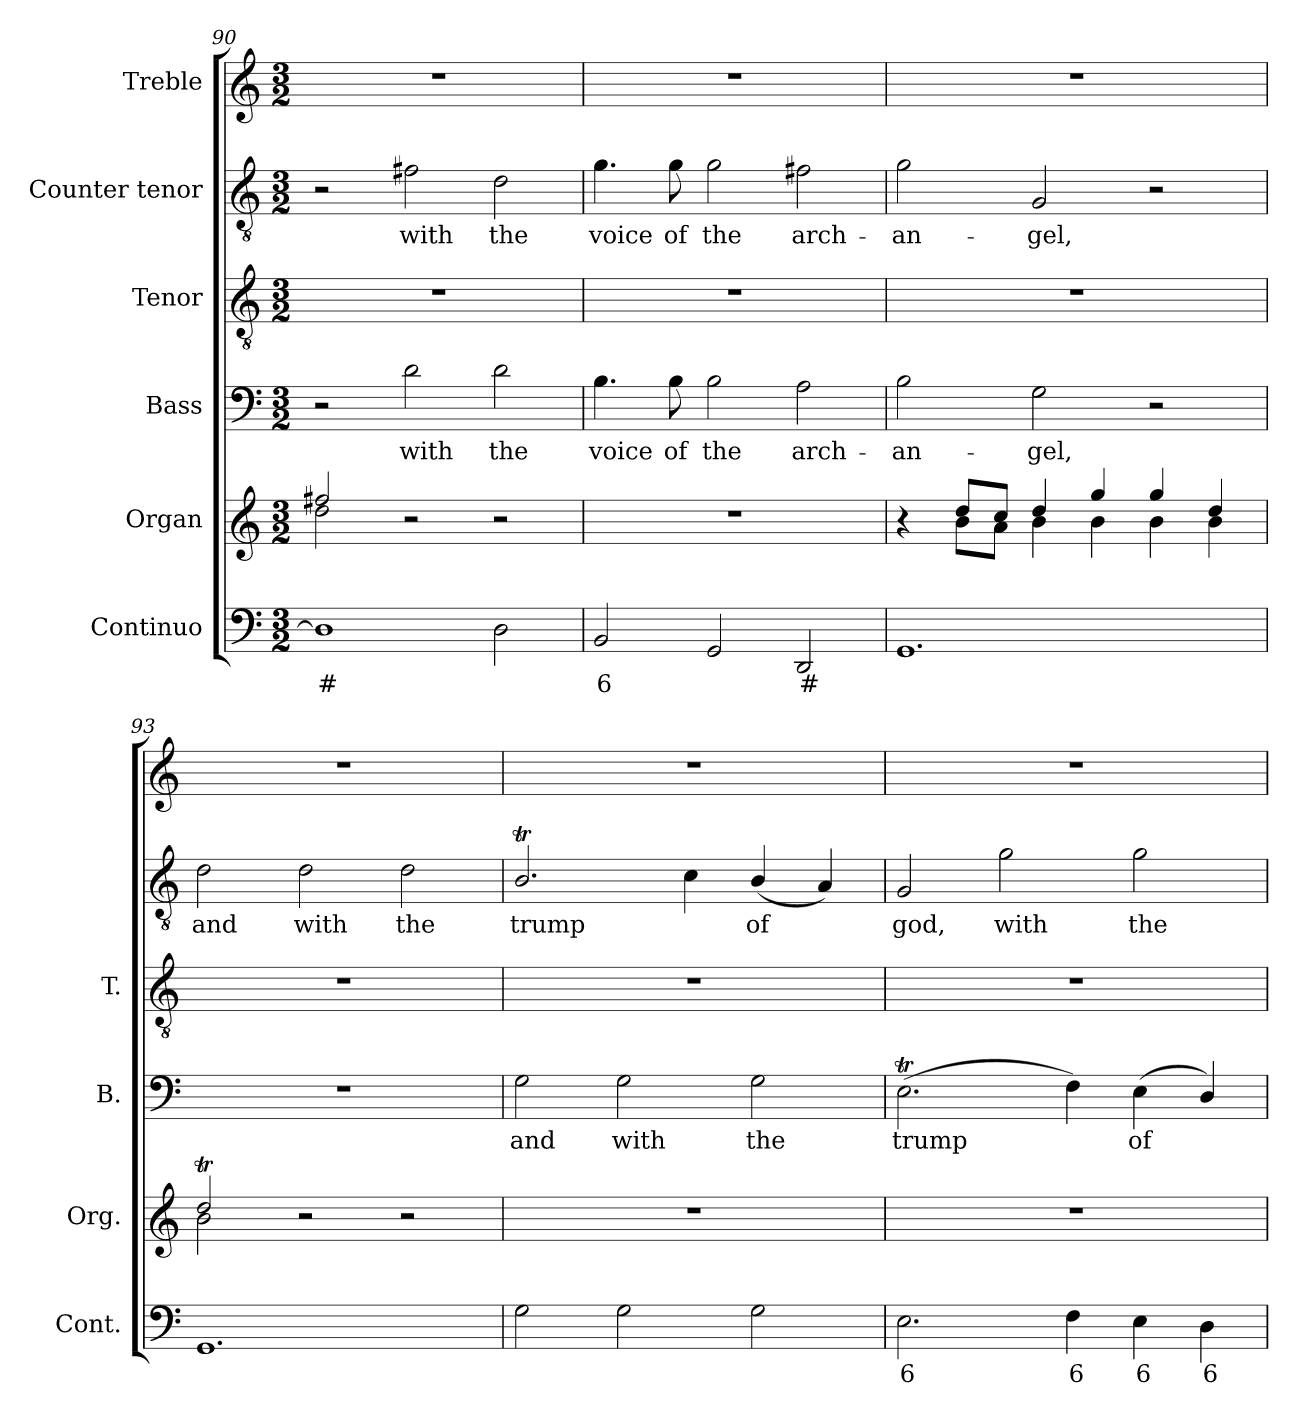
**kern	**text	**kern	**kern	**text	**kern	**kern	**text	**kern
*part6	*part6	*part5	*part4	*part4	*part3	*part2	*part2	*part1
*staff6	*staff6	*staff5	*staff4	*staff4	*staff3	*staff2	*staff2	*staff1
*I"Continuo	*	*I"Organ	*I"Bass	*	*I"Tenor	*I"Counter tenor	*	*I"Treble
*I'Cont.	*	*I'Org.	*I'B.	*	*I'T.	*	*	*
*clefF4	*	*clefG2	*clefF4	*	*clefGv2	*clefGv2	*	*clefG2
*	*	*	*	*	*ITrd7c12	*ITrd7c12	*	*
*k[]	*	*k[]	*k[]	*	*k[]	*k[]	*	*k[]
*C:	*	*C:	*C:	*	*C:	*C:	*	*C:
*M3/2	*	*M3/2	*M3/2	*	*M3/2	*M3/2	*	*M3/2
=90	=90	=90	=90	=90	=90	=90	=90	=90
!	!LO:LY:b:color=#000000	!	!	!	!LO:N:vis=1	!	!	!LO:N:vis=1
*	*	*^	*	*	*	*	*	*
1Di]	#	2ff#Xi/	2ddi\	2r	.	1.r	2r	.	1.r
!	!	!	!	!	!LO:LY:b:color=#000000	!	!	!	!
!	!	!	!	!	!	!	!	!LO:LY:b:color=#000000	!
.	.	2r	2ryy	2di\	with	.	2F#Xi\	with	.
!	!	!	!	!	!LO:LY:b:color=#000000	!	!	!	!
!	!	!	!	!	!	!	!	!LO:LY:b:color=#000000	!
2Di\	.	2r	2ryy	2di\	the	.	2Di\	the	.
*	*	*v	*v	*	*	*	*	*	*
=91	=91	=91	=91	=91	=91	=91	=91	=91
*	*	*^	*	*	*	*	*	*
!	!LO:LY:b:color=#000000	!LO:N:vis=1	!	!	!	!	!	!	!
*	*	*v	*v	*	*	*	*	*	*
*	*	*^	*	*	*	*	*	*
!	!	!	!	!	!LO:LY:b:color=#000000	!LO:N:vis=1	!	!	!
*	*	*v	*v	*	*	*	*	*	*
*	*	*^	*	*	*	*	*	*
!	!	!	!	!	!	!	!	!LO:LY:b:color=#000000	!LO:N:vis=1
*	*	*v	*v	*	*	*	*	*	*
2BBi/	6	1.r	4.Bi\	voice	1.r	4.Gi\	voice	1.r
!	!	!	!	!LO:LY:b:color=#000000	!	!	!	!
!	!	!	!	!	!	!	!LO:LY:b:color=#000000	!
.	.	.	8Bi\	of	.	8Gi\	of	.
!	!	!	!	!LO:LY:b:color=#000000	!	!	!	!
!	!	!	!	!	!	!	!LO:LY:b:color=#000000	!
2GGi/	.	.	2Bi\	the	.	2Gi\	the	.
!	!LO:LY:b:color=#000000	!	!	!	!	!	!	!
!	!	!	!	!LO:LY:b:color=#000000	!	!	!	!
!	!	!	!	!	!	!	!LO:LY:b:color=#000000	!
2DDi/	#	.	2Ai\	arch-	.	2F#Xi\	arch-	.
!!LO:LB:g=z
=92	=92	=92	=92	=92	=92	=92	=92	=92
*	*	*^	*	*	*	*	*	*
!	!	!	!	!	!LO:LY:b:color=#000000	!LO:N:vis=1	!	!	!
!	!	!	!	!	!	!	!	!LO:LY:b:color=#000000	!LO:N:vis=1
1.GGi	.	4r	4ryy	2Bi\	-an-	1.r	2Gi\	-an-	1.r
.	.	8ddi/L	8bi\L	.	.	.	.	.	.
.	.	8cci/J	8ai\J	.	.	.	.	.	.
!	!	!	!	!	!LO:LY:b:color=#000000	!	!	!	!
!	!	!	!	!	!	!	!	!LO:LY:b:color=#000000	!
.	.	4ddi/	4bi\	2Gi\	-gel,	.	2GGi/	-gel,	.
.	.	4ggi/	4bi\	.	.	.	.	.	.
.	.	4ggi/	4bi\	2r	.	.	2r	.	.
.	.	4ddi/	4bi\	.	.	.	.	.	.
=93	=93	=93	=93	=93	=93	=93	=93	=93	=93
!	!	!	!	!LO:N:vis=1	!	!LO:N:vis=1	!	!	!
!	!	!	!	!	!	!	!	!LO:LY:b:color=#000000	!LO:N:vis=1
1.GGi	.	2ddTi/	2bi\	1.r	.	1.r	2Di\	and	1.r
!	!	!	!	!	!	!	!	!LO:LY:b:color=#000000	!
.	.	2r	2ryy	.	.	.	2Di\	with	.
!	!	!	!	!	!	!	!	!LO:LY:b:color=#000000	!
.	.	2r	2ryy	.	.	.	2Di\	the	.
=94	=94	=94	=94	=94	=94	=94	=94	=94	=94
!	!	!LO:N:vis=1	!	!	!	!	!	!	!
*	*	*v	*v	*	*	*	*	*	*
*	*	*^	*	*	*	*	*	*
!	!	!	!	!	!LO:LY:b:color=#000000	!LO:N:vis=1	!	!	!
*	*	*v	*v	*	*	*	*	*	*
*	*	*^	*	*	*	*	*	*
!	!	!	!	!	!	!	!	!LO:LY:b:color=#000000	!LO:N:vis=1
*	*	*v	*v	*	*	*	*	*	*
2Gi\	.	1.r	2Gi\	and	1.r	2.BBti/	trump	1.r
!	!	!	!	!LO:LY:b:color=#000000	!	!	!	!
2Gi\	.	.	2Gi\	with	.	.	.	.
.	.	.	.	.	.	4Ci\	.	.
!	!	!	!	!LO:LY:b:color=#000000	!	!	!	!
!	!	!	!	!	!	!	!LO:LY:b:color=#000000	!
2Gi\	.	.	2Gi\	the	.	(4BBi/	of	.
.	.	.	.	.	.	4AAi/)	.	.
=95	=95	=95	=95	=95	=95	=95	=95	=95
!	!LO:LY:b:color=#000000	!LO:N:vis=1	!	!	!	!	!	!
!	!	!	!	!LO:LY:b:color=#000000	!LO:N:vis=1	!	!	!
!	!	!	!	!	!	!	!LO:LY:b:color=#000000	!LO:N:vis=1
2.Ei\	6	1.r	(2.Eti\	trump	1.r	2GGi/	god,	1.r
!	!	!	!	!	!	!	!LO:LY:b:color=#000000	!
.	.	.	.	.	.	2Gi\	with	.
!	!LO:LY:b:color=#000000	!	!	!	!	!	!	!
4Fi\	6	.	4Fi\)	.	.	.	.	.
!	!LO:LY:b:color=#000000	!	!	!	!	!	!	!
!	!	!	!	!LO:LY:b:color=#000000	!	!	!	!
!	!	!	!	!	!	!	!LO:LY:b:color=#000000	!
4Ei\	6	.	(4Ei\	of	.	2Gi\	the	.
!	!LO:LY:b:color=#000000	!	!	!	!	!	!	!
4Di\	6	.	4Di/)	.	.	.	.	.
=	=	=	=	=	=	=	=	=
*-	*-	*-	*-	*-	*-	*-	*-	*-
